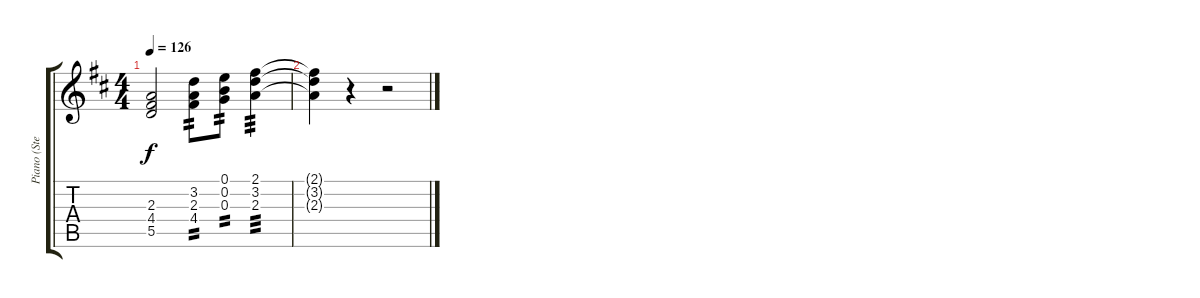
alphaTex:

\track ("Piano (Stewart)" "Piano (Ste") {instrument acousticgrandpiano}
\staff {score tabs}
\tuning (E5 B4 G4 D4 A3 E3) {hide}
\ts (4 4)
\tempo 126
\clef g2
\ks d
(2.3 4.4 5.5).2{dy f} (3.2 2.3 4.4).8{tp 2} (0.1 0.2 0.3).8{tp 2 volume 9} (2.1 3.2 2.3).4{tp 3} |
(2.1{t} 3.2{t} 2.3{t}).4 r.4 r.2
